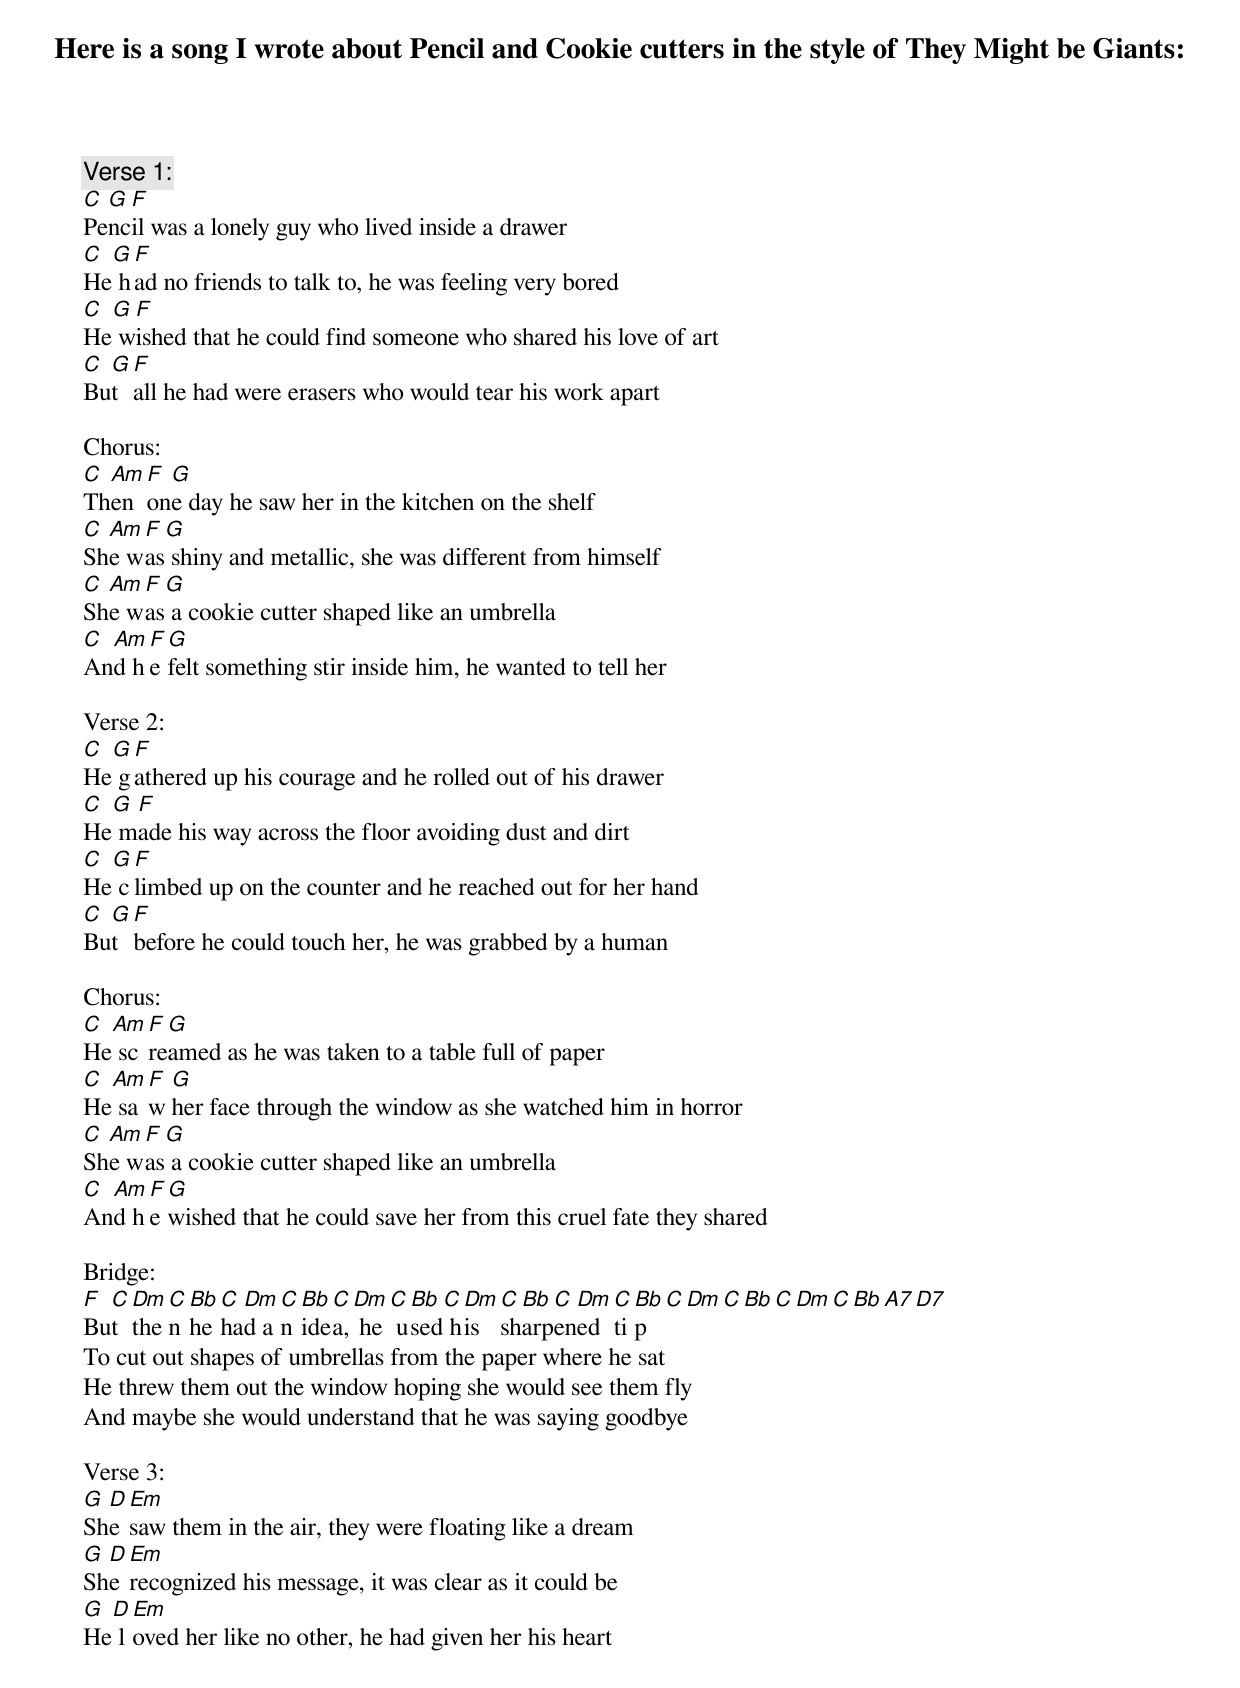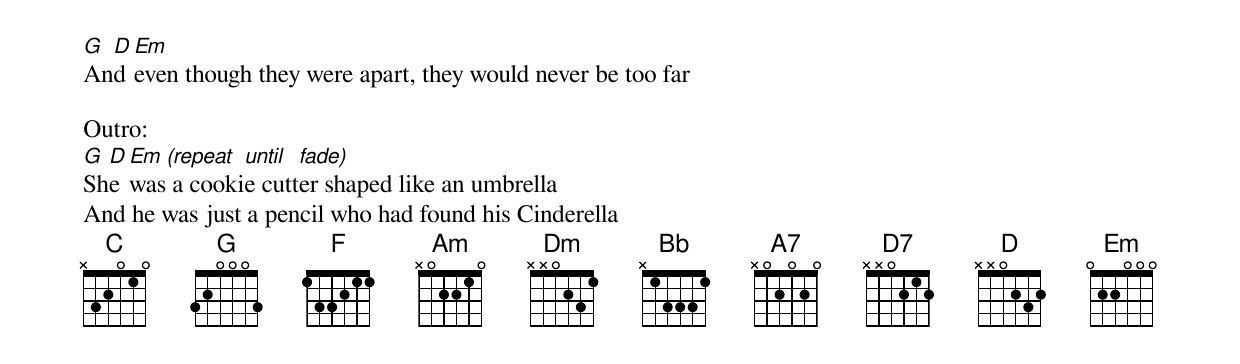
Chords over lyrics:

Here is a song I wrote about Pencil and Cookie cutters in the style of They Might be Giants:

Verse 1:
C G F
Pencil was a lonely guy who lived inside a drawer
C G F
He had no friends to talk to, he was feeling very bored
C G F
He wished that he could find someone who shared his love of art
C G F
But all he had were erasers who would tear his work apart

Chorus:
C Am F G
Then one day he saw her in the kitchen on the shelf
C Am F G
She was shiny and metallic, she was different from himself
C Am F G
She was a cookie cutter shaped like an umbrella
C Am F G
And he felt something stir inside him, he wanted to tell her

Verse 2:
C G F
He gathered up his courage and he rolled out of his drawer
C G F
He made his way across the floor avoiding dust and dirt
C G F
He climbed up on the counter and he reached out for her hand
C G F
But before he could touch her, he was grabbed by a human

Chorus:
C Am F G
He screamed as he was taken to a table full of paper
C Am F G
He saw her face through the window as she watched him in horror
C Am F G
She was a cookie cutter shaped like an umbrella
C Am F G
And he wished that he could save her from this cruel fate they shared

Bridge:
F C Dm C Bb C Dm C Bb C Dm C Bb C Dm C Bb C Dm C Bb C Dm C Bb C Dm C Bb A7 D7
But then he had an idea, he used his sharpened tip
To cut out shapes of umbrellas from the paper where he sat
He threw them out the window hoping she would see them fly
And maybe she would understand that he was saying goodbye

Verse 3:
G D Em
She saw them in the air, they were floating like a dream
G D Em
She recognized his message, it was clear as it could be
G D Em
He loved her like no other, he had given her his heart
G D Em
And even though they were apart, they would never be too far

Outro:
G D Em (repeat until fade)
She was a cookie cutter shaped like an umbrella
And he was just a pencil who had found his Cinderella
